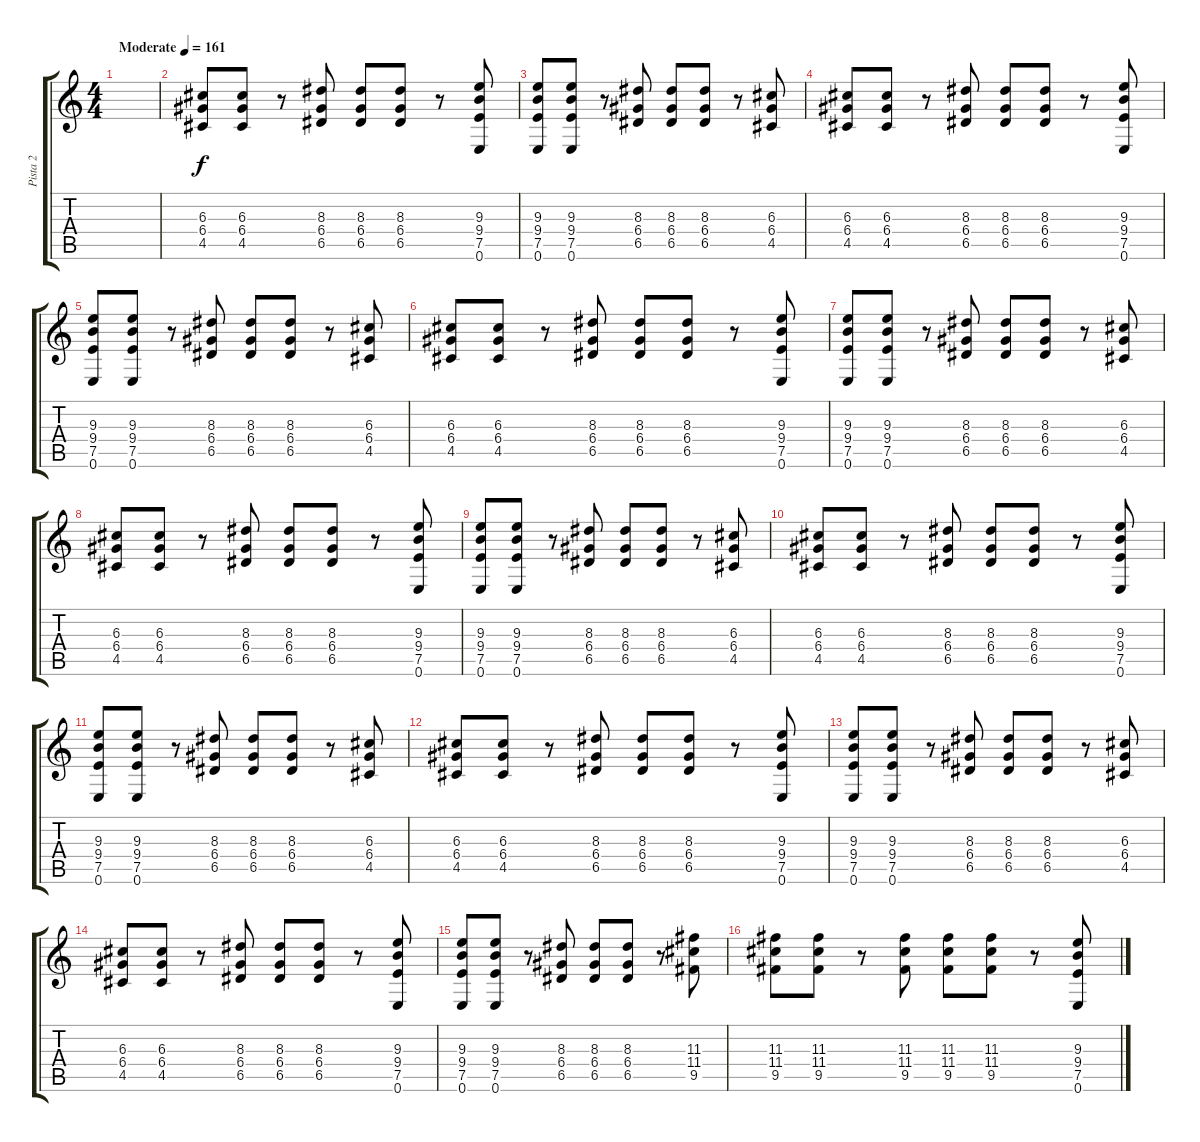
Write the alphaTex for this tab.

\track ("Pista 2" "Pista 2") {instrument distortionguitar}
\staff {score tabs}
\tuning (E4 B3 G3 D3 A2 E2) {hide}
\ts (4 4)
\tempo (161 "Moderate")
\clef g2
\ks c
|
(6.3 6.4 4.5).8 (6.3 6.4 4.5).8 r.8 (8.3 6.4 6.5).8 (8.3 6.4 6.5).8 (8.3 6.4 6.5).8 r.8 (9.3 9.4 7.5 0.6).8 |
(9.3 9.4 7.5 0.6).8 (9.3 9.4 7.5 0.6).8 r.8 (8.3 6.4 6.5).8 (8.3 6.4 6.5).8 (8.3 6.4 6.5).8 r.8 (6.3 6.4 4.5).8 |
(6.3 6.4 4.5).8 (6.3 6.4 4.5).8 r.8 (8.3 6.4 6.5).8 (8.3 6.4 6.5).8 (8.3 6.4 6.5).8 r.8 (9.3 9.4 7.5 0.6).8 |
(9.3 9.4 7.5 0.6).8 (9.3 9.4 7.5 0.6).8 r.8 (8.3 6.4 6.5).8 (8.3 6.4 6.5).8 (8.3 6.4 6.5).8 r.8 (6.3 6.4 4.5).8 |
(6.3 6.4 4.5).8 (6.3 6.4 4.5).8 r.8 (8.3 6.4 6.5).8 (8.3 6.4 6.5).8 (8.3 6.4 6.5).8 r.8 (9.3 9.4 7.5 0.6).8 |
(9.3 9.4 7.5 0.6).8 (9.3 9.4 7.5 0.6).8 r.8 (8.3 6.4 6.5).8 (8.3 6.4 6.5).8 (8.3 6.4 6.5).8 r.8 (6.3 6.4 4.5).8 |
(6.3 6.4 4.5).8 (6.3 6.4 4.5).8 r.8 (8.3 6.4 6.5).8 (8.3 6.4 6.5).8 (8.3 6.4 6.5).8 r.8 (9.3 9.4 7.5 0.6).8 |
(9.3 9.4 7.5 0.6).8 (9.3 9.4 7.5 0.6).8 r.8 (8.3 6.4 6.5).8 (8.3 6.4 6.5).8 (8.3 6.4 6.5).8 r.8 (6.3 6.4 4.5).8 |
(6.3 6.4 4.5).8 (6.3 6.4 4.5).8 r.8 (8.3 6.4 6.5).8 (8.3 6.4 6.5).8 (8.3 6.4 6.5).8 r.8 (9.3 9.4 7.5 0.6).8 |
(9.3 9.4 7.5 0.6).8 (9.3 9.4 7.5 0.6).8 r.8 (8.3 6.4 6.5).8 (8.3 6.4 6.5).8 (8.3 6.4 6.5).8 r.8 (6.3 6.4 4.5).8 |
(6.3 6.4 4.5).8 (6.3 6.4 4.5).8 r.8 (8.3 6.4 6.5).8 (8.3 6.4 6.5).8 (8.3 6.4 6.5).8 r.8 (9.3 9.4 7.5 0.6).8 |
(9.3 9.4 7.5 0.6).8 (9.3 9.4 7.5 0.6).8 r.8 (8.3 6.4 6.5).8 (8.3 6.4 6.5).8 (8.3 6.4 6.5).8 r.8 (6.3 6.4 4.5).8 |
(6.3 6.4 4.5).8 (6.3 6.4 4.5).8 r.8 (8.3 6.4 6.5).8 (8.3 6.4 6.5).8 (8.3 6.4 6.5).8 r.8 (9.3 9.4 7.5 0.6).8 |
(9.3 9.4 7.5 0.6).8 (9.3 9.4 7.5 0.6).8 r.8 (8.3 6.4 6.5).8 (8.3 6.4 6.5).8 (8.3 6.4 6.5).8 r.8 (11.3 11.4 9.5).8 |
(11.3 11.4 9.5).8 (11.3 11.4 9.5).8 r.8 (11.3 11.4 9.5).8 (11.3 11.4 9.5).8 (11.3 11.4 9.5).8 r.8 (9.3 9.4 7.5 0.6).8
